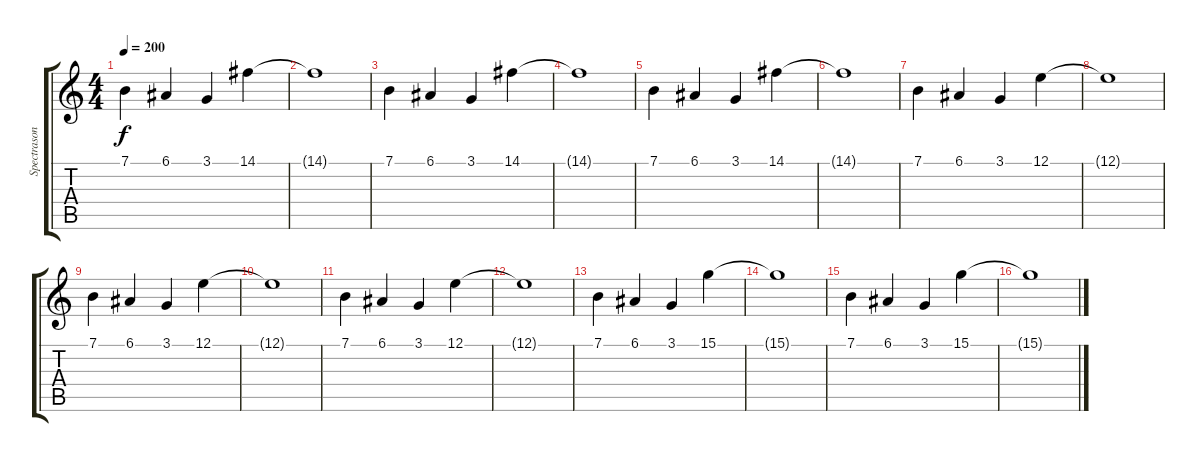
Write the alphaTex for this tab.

\track ("Spectrasonics Omnisphere" "Spectrason") {instrument koto}
\staff {score tabs}
\tuning (E4 B3 G3 D3 A2 E2) {hide}
\ts (4 4)
\tempo 200
\clef g2
\ks c
7.1.4{dy f} 6.1.4 3.1.4 14.1.4 |
14.1{t}.1 |
7.1.4 6.1.4 3.1.4 14.1.4 |
14.1{t}.1 |
7.1.4 6.1.4 3.1.4 14.1.4 |
14.1{t}.1 |
7.1.4 6.1.4 3.1.4 12.1.4 |
12.1{t}.1 |
7.1.4 6.1.4 3.1.4 12.1.4 |
12.1{t}.1 |
7.1.4 6.1.4 3.1.4 12.1.4 |
12.1{t}.1 |
7.1.4 6.1.4 3.1.4 15.1.4 |
15.1{t}.1 |
7.1.4 6.1.4 3.1.4 15.1.4 |
15.1{t}.1
